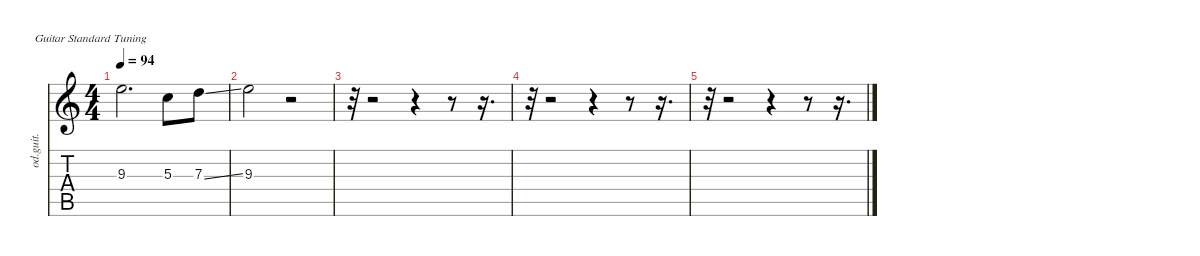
\defaultSystemsLayout 4
\hideDynamics
\bracketExtendMode nobrackets
\otherSystemsTrackNameOrientation horizontal
\track ("Carlos Santana" "od.guit.") {mute instrument overdrivenguitar}
\staff {score tabs}
\tuning (E4 B3 G3 D3 A2 E2)
\ts (4 4)
\tempo 94
\clef g2
\ks c
9.3.2{d dy f beam Down} 5.3.8{beam Down} 7.3{ss}.8{beam Down} |
9.3.2{beam Down} r.2{beam Down} |
r.32{beam Down} r.2{beam Down} r.4{beam Down} r.8{beam Down} r.16{d beam Down} |
r.32{beam Down} r.2{beam Down} r.4{beam Down} r.8{beam Down} r.16{d beam Down} |
r.32{beam Down} r.2{beam Down} r.4{beam Down} r.8{beam Down} r.16{d beam Down}
